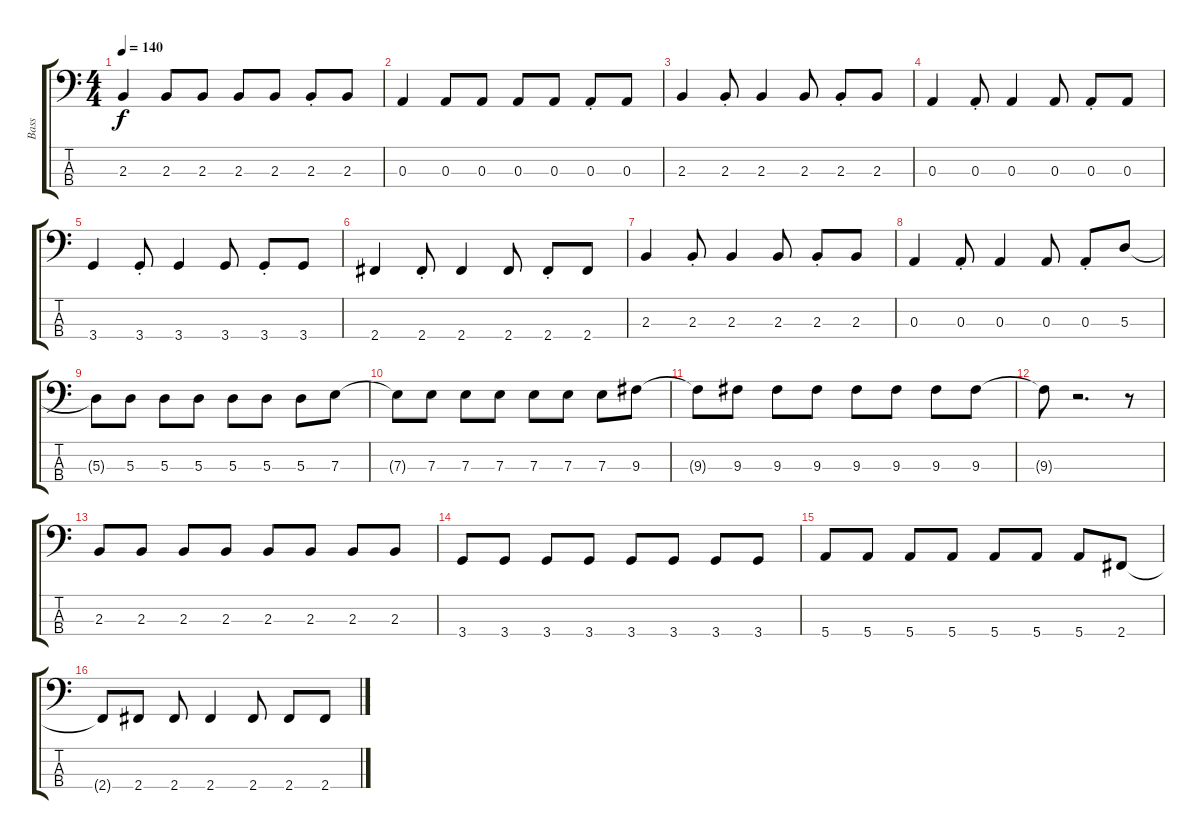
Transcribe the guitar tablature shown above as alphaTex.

\track ("Bass" "Bass") {instrument electricbassfinger}
\staff {score tabs}
\tuning (G2 D2 A1 E1) {hide}
\ts (4 4)
\tempo 140
\clef f4
\ks c
2.3.4{dy f} 2.3.8 2.3.8 2.3.8 2.3.8 2.3{st}.8 2.3.8 |
0.3.4 0.3.8 0.3.8 0.3.8 0.3.8 0.3{st}.8 0.3.8 |
2.3.4 2.3{st}.8 2.3.4 2.3.8 2.3{st}.8 2.3.8 |
0.3.4 0.3{st}.8 0.3.4 0.3.8 0.3{st}.8 0.3.8 |
3.4.4 3.4{st}.8 3.4.4 3.4.8 3.4{st}.8 3.4.8 |
2.4.4 2.4{st}.8 2.4.4 2.4.8 2.4{st}.8 2.4.8 |
2.3.4 2.3{st}.8 2.3.4 2.3.8 2.3{st}.8 2.3.8 |
0.3.4 0.3{st}.8 0.3.4 0.3.8 0.3{st}.8 5.3.8 |
5.3{t}.8 5.3.8 5.3.8 5.3.8 5.3.8 5.3.8 5.3.8 7.3.8 |
7.3{t}.8 7.3.8 7.3.8 7.3.8 7.3.8 7.3.8 7.3.8 9.3.8 |
9.3{t}.8 9.3.8 9.3.8 9.3.8 9.3.8 9.3.8 9.3.8 9.3.8 |
9.3{t}.8 r.2{d} r.8 |
2.3.8 2.3.8 2.3.8 2.3.8 2.3.8 2.3.8 2.3.8 2.3.8 |
3.4.8 3.4.8 3.4.8 3.4.8 3.4.8 3.4.8 3.4.8 3.4.8 |
5.4.8 5.4.8 5.4.8 5.4.8 5.4.8 5.4.8 5.4.8 2.4.8 |
2.4{t}.8 2.4.8 2.4.8 2.4.4 2.4.8 2.4.8 2.4.8
